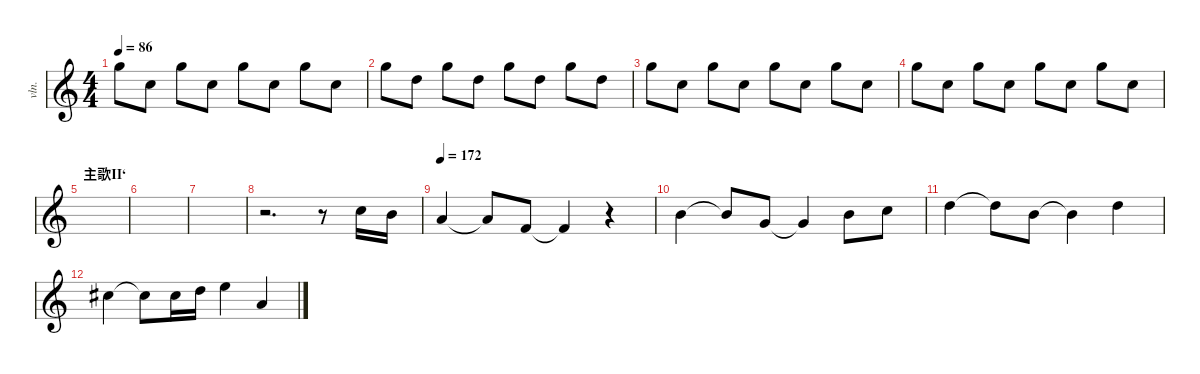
\defaultSystemsLayout 4
\hideDynamics
\bracketExtendMode nobrackets
\track ("Violin2" "vln.") {instrument violin}
\staff {score}
\tuning (E5 A4 D4 G3)
\ts (4 4)
\tempo 86
\clef g2
\ks c
3.1.8{dy mf beam Down} -4.1.8{beam Down} 3.1.8{beam Down} -4.1.8{beam Down} 3.1.8{beam Down} -4.1.8{beam Down} 3.1.8{beam Down} -4.1.8{beam Down} |
3.1.8{beam Down} -2.1.8{beam Down} 3.1.8{beam Down} -2.1.8{beam Down} 3.1.8{beam Down} -2.1.8{beam Down} 3.1.8{beam Down} -2.1.8{beam Down} |
3.1.8{beam Down} -4.1.8{beam Down} 3.1.8{beam Down} -4.1.8{beam Down} 3.1.8{beam Down} -4.1.8{beam Down} 3.1.8{beam Down} -4.1.8{beam Down} |
3.1.8{beam Down} -4.1.8{beam Down} 3.1.8{beam Down} -4.1.8{beam Down} 3.1.8{beam Down} -4.1.8{beam Down} 3.1.8{beam Down} -4.1.8{beam Down} |
\section ("" "主歌II‘")
|
|
|
r.2{d beam Down} r.8{beam Down} -4.1.16{beam Down} -5.1.16{beam Down} |
\tempo 172
-7.1.4{beam Up} -7.1{t}.8{beam Up} -11.1.8{dy f beam Up} -11.1{t}.4{beam Up} r.4{beam Down} |
-5.1.4{dy mf beam Down} -5.1{t}.8{beam Up} -9.1.8{dy f beam Up} -9.1{t}.4{beam Up} -5.1.8{dy mf beam Down} -4.1.8{beam Down} |
-2.1.4{beam Down} -2.1{t}.8{beam Down} -5.1.8{beam Down} -5.1{t}.4{beam Down} -2.1.4{beam Down} |
4.2{acc #}.4{beam Down} 4.2{t acc #}.8{beam Down} 4.2{acc #}.16{beam Down} -2.1.16{beam Down} 0.1.4{beam Down} -7.1.4{beam Up}
